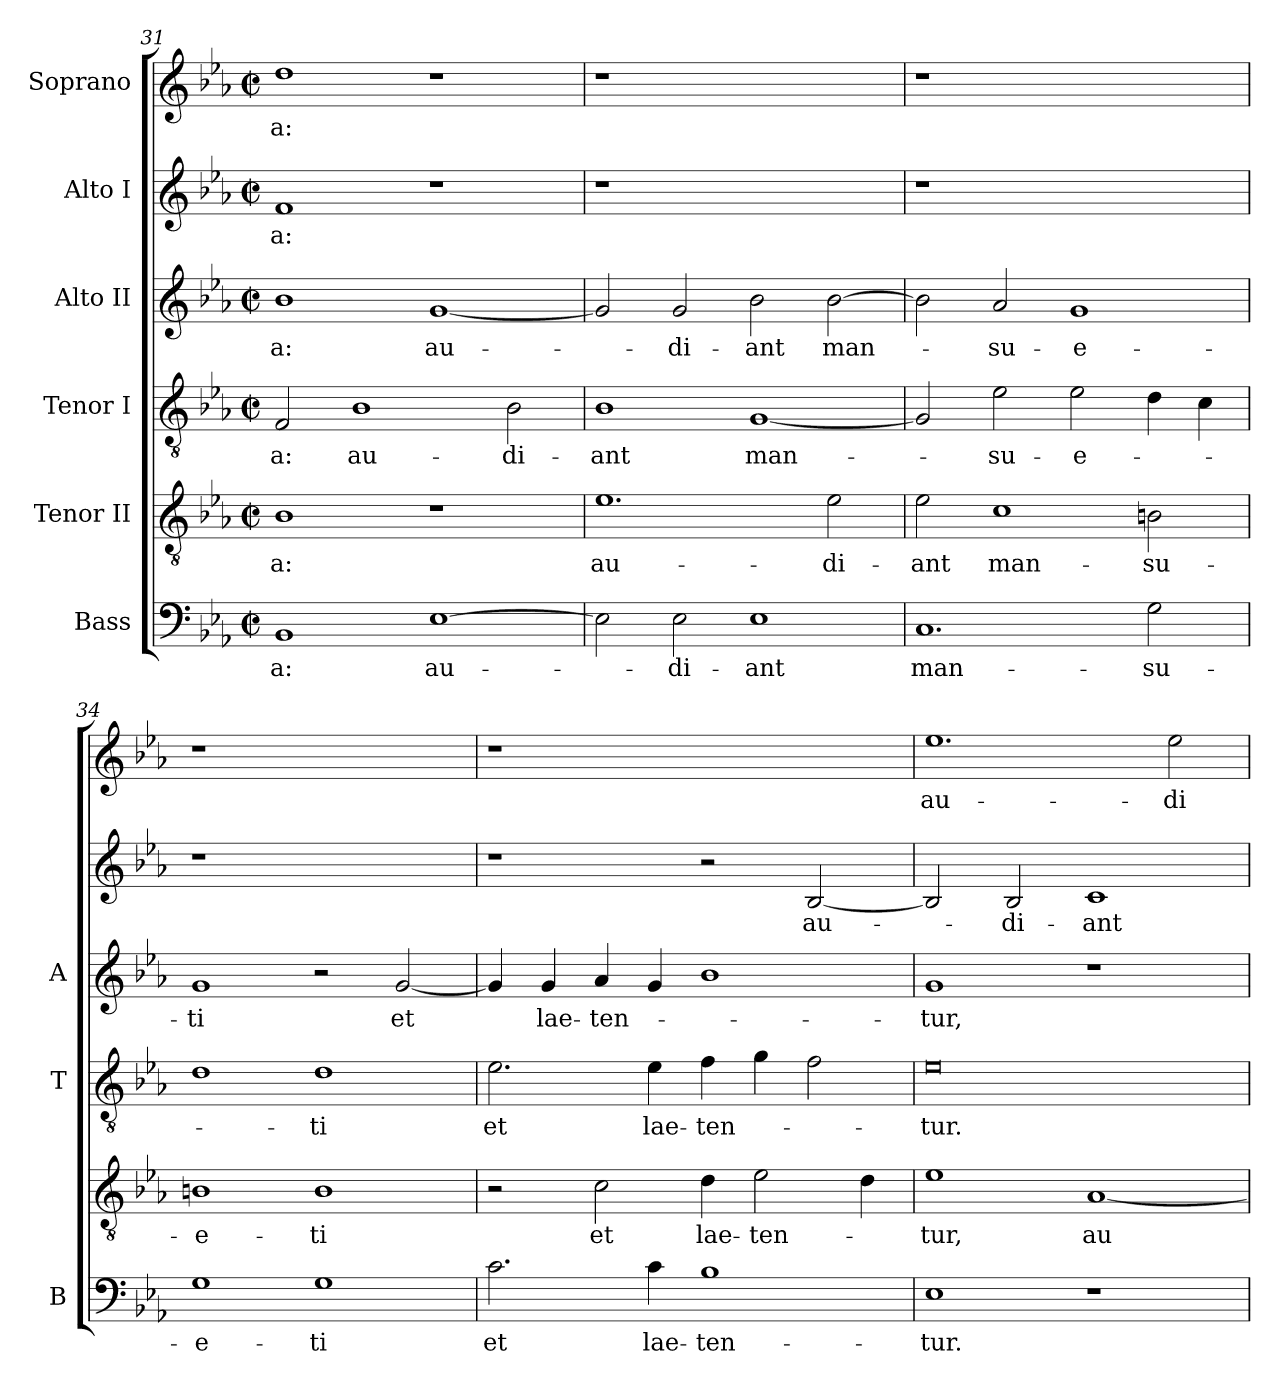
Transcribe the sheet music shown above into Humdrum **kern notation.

**kern	**text	**kern	**text	**kern	**text	**kern	**text	**kern	**text	**kern	**text
*part6	*part6	*part5	*part5	*part4	*part4	*part3	*part3	*part2	*part2	*part1	*part1
*staff6	*staff6	*staff5	*staff5	*staff4	*staff4	*staff3	*staff3	*staff2	*staff2	*staff1	*staff1
*I"Bass	*	*I"Tenor II	*	*I"Tenor I	*	*I"Alto II	*	*I"Alto I	*	*I"Soprano	*
*I'B	*	*	*	*I'T	*	*I'A	*	*	*	*	*
*clefF4	*	*clefGv2	*	*clefGv2	*	*clefG2	*	*clefG2	*	*clefG2	*
*k[b-e-a-]	*	*k[b-e-a-]	*	*k[b-e-a-]	*	*k[b-e-a-]	*	*k[b-e-a-]	*	*k[b-e-a-]	*
*E-:	*	*E-:	*	*E-:	*	*E-:	*	*E-:	*	*E-:	*
*M2/2	*	*M2/2	*	*M2/2	*	*M2/2	*	*M2/2	*	*M2/2	*
*met(c|)	*	*met(c|)	*	*met(c|)	*	*met(c|)	*	*met(c|)	*	*met(c|)	*
=31	=31	=31	=31	=31	=31	=31	=31	=31	=31	=31	=31
!	!LO:LY:b	!	!LO:LY:b	!	!LO:LY:b	!	!LO:LY:b	!	!LO:LY:b	!	!LO:LY:b
1BB-	-a:	1B-	-a:	2F/	-a:	1b-	-a:	1f	-a:	1dd	-a:
!	!	!	!	!	!LO:LY:b	!	!	!	!	!	!
.	.	.	.	1B-	au-	.	.	.	.	.	.
!	!LO:LY:b	!	!	!	!	!	!LO:LY:b	!	!	!	!
[>1E-	au-	1r	.	.	.	[<1g	au-	1r	.	1r	.
!	!	!	!	!	!LO:LY:b	!	!	!	!	!	!
.	.	.	.	2B-\	-di-	.	.	.	.	.	.
=32	=32	=32	=32	=32	=32	=32	=32	=32	=32	=32	=32
!	!	!	!LO:LY:b	!	!LO:LY:b	!	!	!LO:N:vis=1	!	!LO:N:vis=1	!
2E-\]	.	1.e-	au-	1B-	-ant	2g/]	.	1r	.	1r	.
!	!LO:LY:b	!	!	!	!	!	!LO:LY:b	!	!	!	!
2E-\	-di-	.	.	.	.	2g/	-di-	.	.	.	.
!	!LO:LY:b	!	!	!	!LO:LY:b	!	!LO:LY:b	!	!	!	!
1E-	-ant	.	.	[<1G	man-	2b-\	-ant	1ryy	.	1ryy	.
!	!	!	!LO:LY:b	!	!	!	!LO:LY:b	!	!	!	!
.	.	2e-\	-di-	.	.	[>2b-\	man-	.	.	.	.
=33	=33	=33	=33	=33	=33	=33	=33	=33	=33	=33	=33
!	!LO:LY:b	!	!LO:LY:b	!	!	!	!	!LO:N:vis=1	!	!LO:N:vis=1	!
1.C	man-	2e-\	-ant	2G/]	.	2b-\]	.	1r	.	1r	.
!	!	!	!LO:LY:b	!	!LO:LY:b	!	!LO:LY:b	!	!	!	!
.	.	1c	man-	2e-\	-su-	2a-/	-su-	.	.	.	.
!	!	!	!	!	!LO:LY:b	!	!LO:LY:b	!	!	!	!
.	.	.	.	2e-\	-e-	1g	-e-	1ryy	.	1ryy	.
!	!LO:LY:b	!	!LO:LY:b	!	!	!	!	!	!	!	!
2G\	-su-	2Bn\	-su-	4d\	.	.	.	.	.	.	.
.	.	.	.	4c\	.	.	.	.	.	.	.
=34	=34	=34	=34	=34	=34	=34	=34	=34	=34	=34	=34
!	!LO:LY:b	!	!LO:LY:b	!	!	!	!LO:LY:b	!LO:N:vis=1	!	!LO:N:vis=1	!
1G	-e-	1Bn	-e-	1d	.	1g	-ti	1r	.	1r	.
!	!LO:LY:b	!	!LO:LY:b	!	!LO:LY:b	!	!	!	!	!	!
1G	-ti	1B	-ti	1d	-ti	2r	.	1ryy	.	1ryy	.
!	!	!	!	!	!	!	!LO:LY:b	!	!	!	!
.	.	.	.	.	.	[<2g/	et	.	.	.	.
!!LO:LB:g=z
=35	=35	=35	=35	=35	=35	=35	=35	=35	=35	=35	=35
!	!LO:LY:b	!	!	!	!LO:LY:b	!	!	!	!	!LO:N:vis=1	!
2.c\	et	2r	.	2.e-\	et	4g/]	.	1r	.	1r	.
!	!	!	!	!	!	!	!LO:LY:b	!	!	!	!
.	.	.	.	.	.	4g/	lae-	.	.	.	.
!	!	!	!LO:LY:b	!	!	!	!LO:LY:b	!	!	!	!
.	.	2c\	et	.	.	4a-/	-ten-	.	.	.	.
!	!LO:LY:b	!	!	!	!LO:LY:b	!	!	!	!	!	!
4c\	lae-	.	.	4e-\	lae-	4g/	.	.	.	.	.
!	!LO:LY:b	!	!LO:LY:b	!	!LO:LY:b	!	!	!	!	!	!
1B-	-ten-	4d\	lae-	4f\	-ten-	1b-	.	2r	.	1ryy	.
!	!	!	!LO:LY:b	!	!	!	!	!	!	!	!
.	.	2e-\	-ten-	4g\	.	.	.	.	.	.	.
!	!	!	!	!	!	!	!	!	!LO:LY:b	!	!
.	.	.	.	2f\	.	.	.	[<2B-/	au-	.	.
.	.	4d\	.	.	.	.	.	.	.	.	.
=36	=36	=36	=36	=36	=36	=36	=36	=36	=36	=36	=36
!	!LO:LY:b	!	!LO:LY:b	!	!LO:LY:b	!	!LO:LY:b	!	!	!	!LO:LY:b
1E-	-tur.	1e-	-tur,	0e-	-tur.	1g	-tur,	2B-/]	.	1.ee-	au-
!	!	!	!	!	!	!	!	!	!LO:LY:b	!	!
.	.	.	.	.	.	.	.	2B-/	-di-	.	.
!	!	!	!LO:LY:b	!	!	!	!	!	!LO:LY:b	!	!
1r	.	[<1A-	au-	.	.	1r	.	1c	-ant	.	.
!	!	!	!	!	!	!	!	!	!	!	!LO:LY:b
.	.	.	.	.	.	.	.	.	.	2ee-\	-di-
=	=	=	=	=	=	=	=	=	=	=	=
*-	*-	*-	*-	*-	*-	*-	*-	*-	*-	*-	*-
